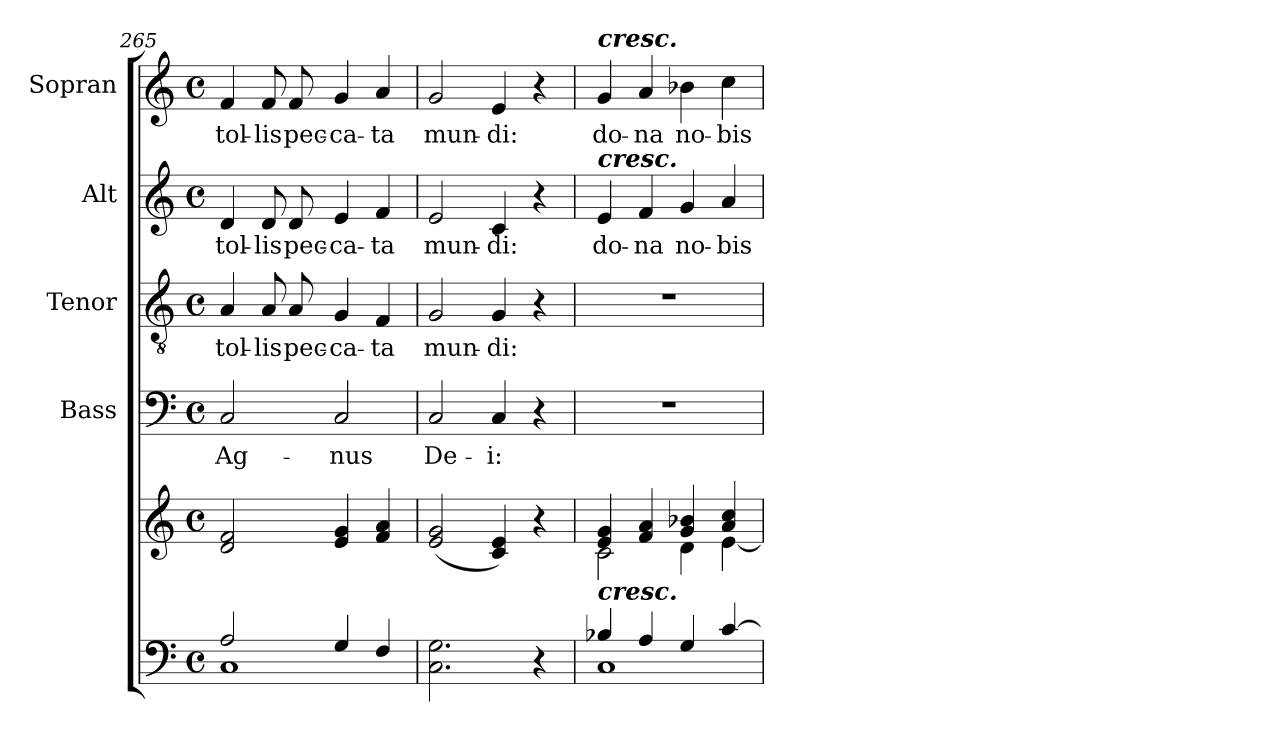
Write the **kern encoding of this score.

**kern	**kern	**kern	**text	**kern	**text	**kern	**text	**kern	**text
*part5	*part5	*part4	*part4	*part3	*part3	*part2	*part2	*part1	*part1
*staff6	*staff5	*staff4	*staff4	*staff3	*staff3	*staff2	*staff2	*staff1	*staff1
*	*	*I"Bass	*	*I"Tenor	*	*I"Alt	*	*I"Sopran	*
*	*	*I'B.	*	*I'T.	*	*I'A.	*	*I'S.	*
*clefF4	*clefG2	*clefF4	*	*clefGv2	*	*clefG2	*	*clefG2	*
*k[]	*k[]	*k[]	*	*k[]	*	*k[]	*	*k[]	*
*C:	*C:	*C:	*	*C:	*	*C:	*	*C:	*
*M4/4	*M4/4	*M4/4	*	*M4/4	*	*M4/4	*	*M4/4	*
*met(c)	*met(c)	*met(c)	*	*met(c)	*	*met(c)	*	*met(c)	*
=265	=265	=265	=265	=265	=265	=265	=265	=265	=265
*^	*	*	*	*	*	*	*	*	*
!	!	!	!	!LO:LY:b	!	!LO:LY:b	!	!LO:LY:b	!	!LO:LY:b
2A/	1C	2d/ 2f/	2C/	Ag-	4A/	tol-	4d/	tol-	4f/	tol-
!	!	!	!	!	!	!LO:LY:b	!	!LO:LY:b	!	!LO:LY:b
.	.	.	.	.	8A/	-lis	8d/	-lis	8f/	-lis
!	!	!	!	!	!	!LO:LY:b	!	!LO:LY:b	!	!LO:LY:b
.	.	.	.	.	8A/	pec-	8d/	pec-	8f/	pec-
!	!	!	!	!LO:LY:b	!	!LO:LY:b	!	!LO:LY:b	!	!LO:LY:b
4G/	.	4e/ 4g/	2C/	-nus	4G/	-ca-	4e/	-ca-	4g/	-ca-
!	!	!	!	!	!	!LO:LY:b	!	!LO:LY:b	!	!LO:LY:b
4F/	.	4f/ 4a/	.	.	4F/	-ta	4f/	-ta	4a/	-ta
*v	*v	*	*	*	*	*	*	*	*	*
=266	=266	=266	=266	=266	=266	=266	=266	=266	=266
!	!	!	!LO:LY:b	!	!LO:LY:b	!	!LO:LY:b	!	!LO:LY:b
2.C\ 2.G\	(<2e/ 2g/	2C/	De-	2G/	mun-	2e/	mun-	2g/	mun-
!	!	!	!LO:LY:b	!	!LO:LY:b	!	!LO:LY:b	!	!LO:LY:b
.	4c/ 4e/)	4C/	-i:	4G/	-di:	4c/	-di:	4e/	-di:
4r	4r	4r	.	4r	.	4r	.	4r	.
=267	=267	=267	=267	=267	=267	=267	=267	=267	=267
*^	*^	*	*	*	*	*	*	*	*
!	!	!	!	!	!	!	!	!	!	!LO:TX:a:Bi:t=cresc.	!
!	!	!	!	!	!	!	!	!LO:TX:a:Bi:t=cresc.	!	!	!
!	!	!LO:TX:b:Bi:t=cresc.	!	!	!	!	!	!	!	!	!
!	!	!	!	!	!	!	!	!	!LO:LY:b	!	!LO:LY:b
4B-X/	1C	4e/ 4g/	2c\	1r	.	1r	.	4e/	do-	4g/	do-
!	!	!	!	!	!	!	!	!	!LO:LY:b	!	!LO:LY:b
4A/	.	4f/ 4a/	.	.	.	.	.	4f/	-na	4a/	-na
!	!	!	!	!	!	!	!	!	!LO:LY:b	!	!LO:LY:b
4G/	.	4g/ 4b-X/	4d\	.	.	.	.	4g/	no-	4b-X\	no-
!	!	!	!	!	!	!	!	!	!LO:LY:b	!	!LO:LY:b
[>4c/	.	4a/ 4cc/	[<4e\	.	.	.	.	4a/	-bis	4cc\	-bis
*v	*v	*	*	*	*	*	*	*	*	*	*
*	*v	*v	*	*	*	*	*	*	*	*
=	=	=	=	=	=	=	=	=	=
*-	*-	*-	*-	*-	*-	*-	*-	*-	*-
